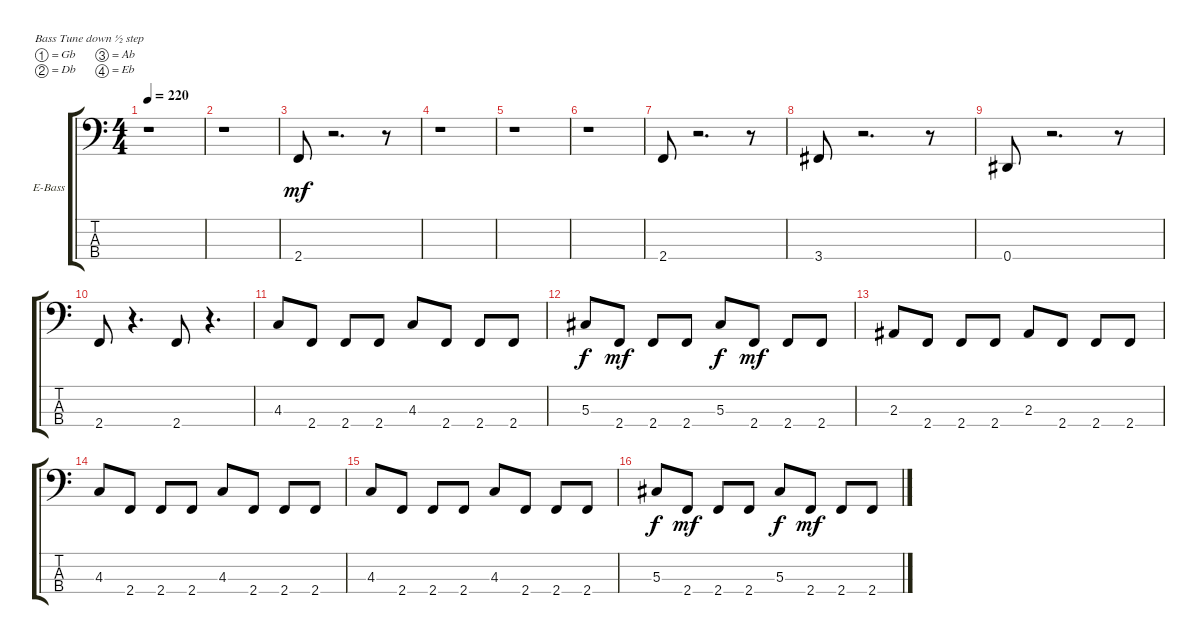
\bracketExtendMode groupsimilarinstruments
\firstSystemTrackNameOrientation horizontal
\otherSystemsTrackNameOrientation horizontal
\track ("Tom Araya" "E-Bass") {instrument electricbassfinger}
\staff {score tabs}
\tuning (Gb2 Db2 Ab1 Eb1)
\ts (4 4)
\tempo 220
\clef f4
\ks c
r.1{dy mf instrument electricbassfinger} |
r.1 |
2.4.8 r.2{d} r.8 |
r.1 |
r.1 |
r.1 |
2.4.8 r.2{d} r.8 |
3.4.8 r.2{d} r.8 |
0.4.8 r.2{d} r.8 |
2.4.8 r.4{d} 2.4.8 r.4{d} |
4.3.8 2.4.8 2.4.8 2.4.8 4.3.8 2.4.8 2.4.8 2.4.8 |
5.3.8{dy f} 2.4.8{dy mf} 2.4.8 2.4.8 5.3.8{dy f} 2.4.8{dy mf} 2.4.8 2.4.8 |
2.3.8 2.4.8 2.4.8 2.4.8 2.3.8 2.4.8 2.4.8 2.4.8 |
4.3.8 2.4.8 2.4.8 2.4.8 4.3.8 2.4.8 2.4.8 2.4.8 |
4.3.8 2.4.8 2.4.8 2.4.8 4.3.8 2.4.8 2.4.8 2.4.8 |
5.3.8{dy f} 2.4.8{dy mf} 2.4.8 2.4.8 5.3.8{dy f} 2.4.8{dy mf} 2.4.8 2.4.8
